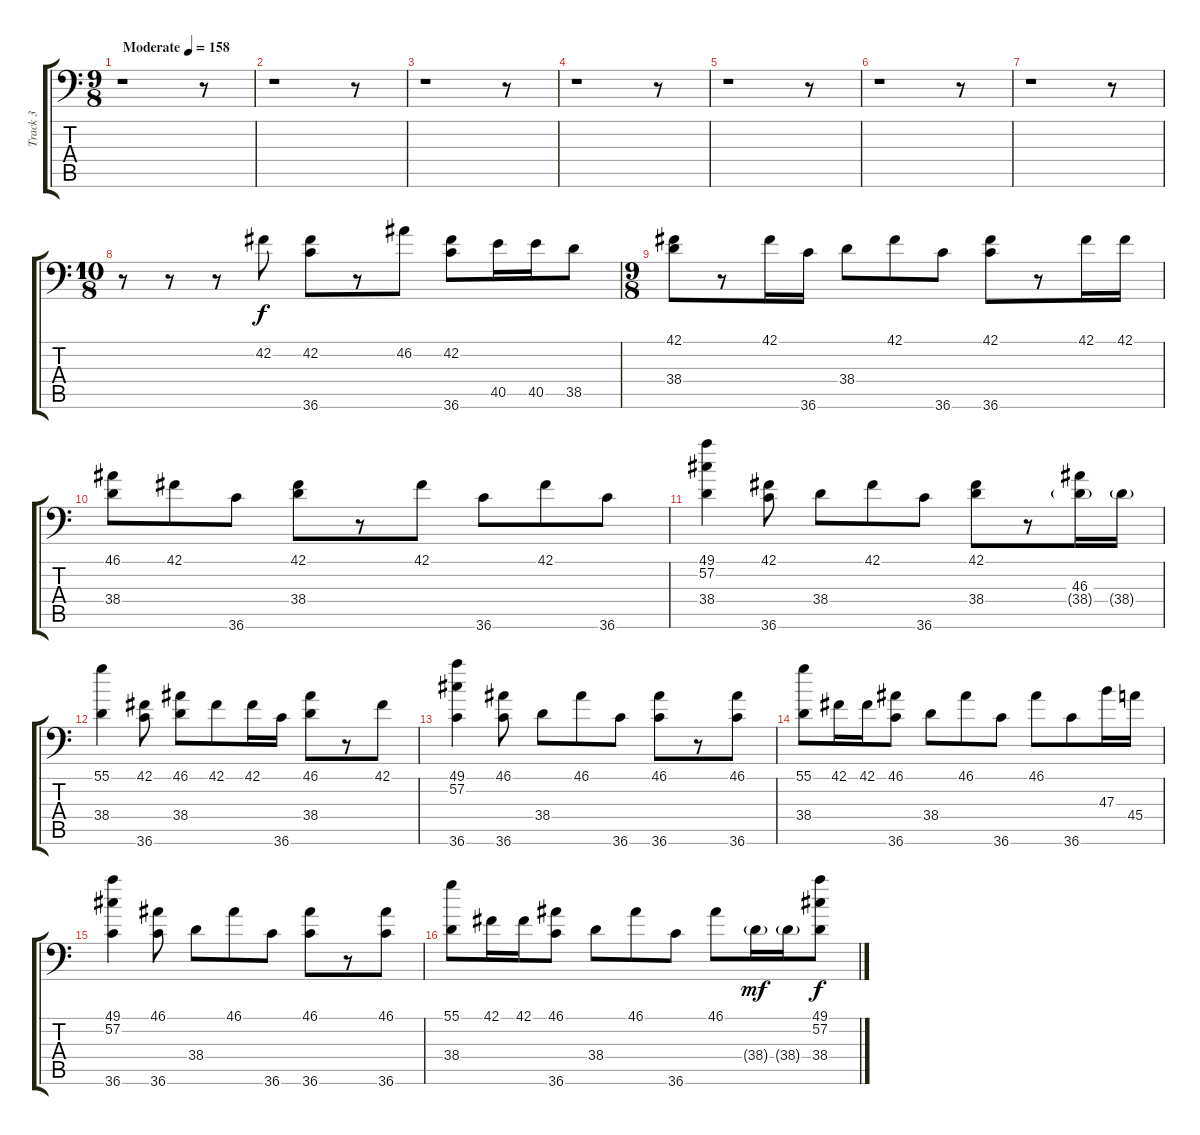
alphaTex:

\track ("Track 3" "Track 3") {instrument acousticgrandpiano}
\staff {score tabs}
\tuning (C-1 C-1 C-1 C-1 C-1 C-1) {hide}
\ts (9 8)
\tempo (158 "Moderate")
\clef f4
\ks c
r.1{dy f instrument acousticgrandpiano} r.8 |
r.1 r.8 |
r.1 r.8 |
r.1 r.8 |
r.1 r.8 |
r.1 r.8 |
r.1 r.8 |
\ts (10 8)
r.8 r.8 r.8 42.2.8 (42.2 36.6).8 r.8 46.2.8 (42.2 36.6).8 40.5.16 40.5.16 38.5.8 |
\ts (9 8)
(42.1 38.4).8 r.8 42.1.16 36.6.16 38.4.8 42.1.8 36.6.8 (42.1 36.6).8 r.8 42.1.16 42.1.16 |
(46.1 38.4).8 42.1.8 36.6.8 (42.1 38.4).8 r.8 42.1.8 36.6.8 42.1.8 36.6.8 |
(49.1 57.2 38.4).4 (42.1 36.6).8 38.4.8 42.1.8 36.6.8 (42.1 38.4).8 r.8 (46.3 38.4{g}).16 38.4{g}.16 |
(55.1 38.4).4 (42.1 36.6).8 (46.1 38.4).8 42.1.8 42.1.16 36.6.16 (46.1 38.4).8 r.8 42.1.8 |
(49.1 57.2 36.6).4 (46.1 36.6).8 38.4.8 46.1.8 36.6.8 (46.1 36.6).8 r.8 (46.1 36.6).8 |
(55.1 38.4).8 42.1.16 42.1.16 (46.1 36.6).8 38.4.8 46.1.8 36.6.8 46.1.8 36.6.8 47.3.16 45.4.16 |
(49.1 57.2 36.6).4 (46.1 36.6).8 38.4.8 46.1.8 36.6.8 (46.1 36.6).8 r.8 (46.1 36.6).8 |
(55.1 38.4).8 42.1.16 42.1.16 (46.1 36.6).8 38.4.8 46.1.8 36.6.8 46.1.8 38.4{g}.16{dy mf} 38.4{g}.16 (49.1 57.2 38.4).8{dy f}
